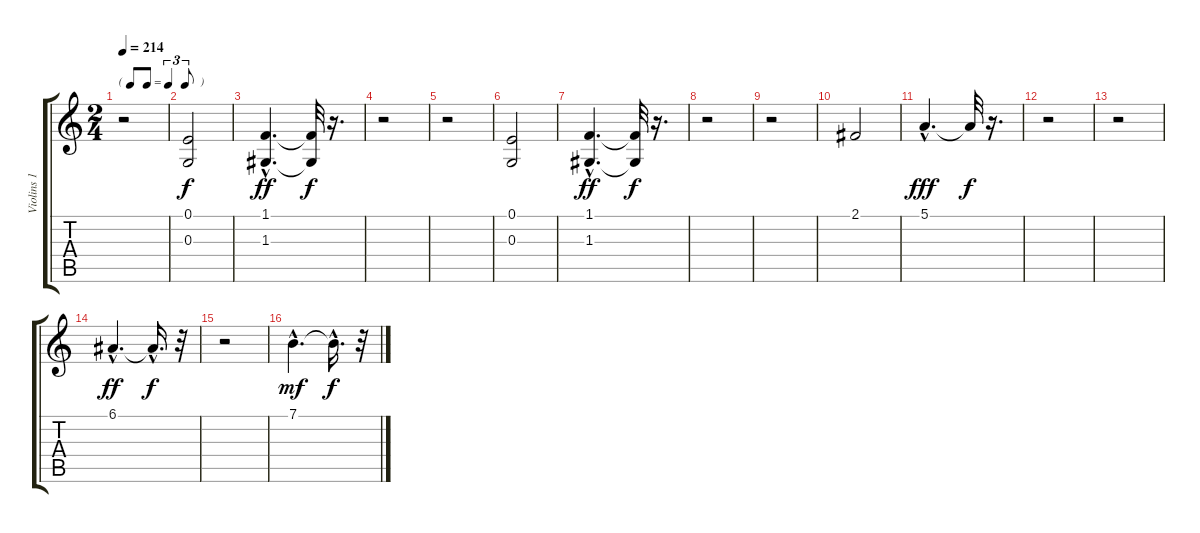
\track ("Violins 1" "Violins 1") {instrument stringensemble1}
\staff {score tabs}
\tuning (E4 B3 G3 D3 A2 E2) {hide}
\ts (2 4)
\tf triplet8th
\tempo 214
\clef g2
\ks c
r.2{dy ff} |
(0.1 0.3).2{dy f} |
(1.1{hac} 1.3{hac}).4{d dy ff} (1.1{t} 1.3{t}).32{dy f} r.16{d} |
r.2 |
r.2 |
(0.1 0.3).2 |
(1.1{hac} 1.3{hac}).4{d dy ff} (1.1{t} 1.3{t}).32{dy f} r.16{d} |
r.2 |
r.2 |
2.1.2 |
5.1{hac}.4{d dy fff} 5.1{t}.32{dy f} r.16{d} |
r.2 |
r.2 |
6.1{hac}.4{d dy ff} 6.1{hac t}.16{d dy f} r.32 |
r.2 |
7.1{hac}.4{d dy mf} 7.1{hac t}.16{d dy f} r.32
